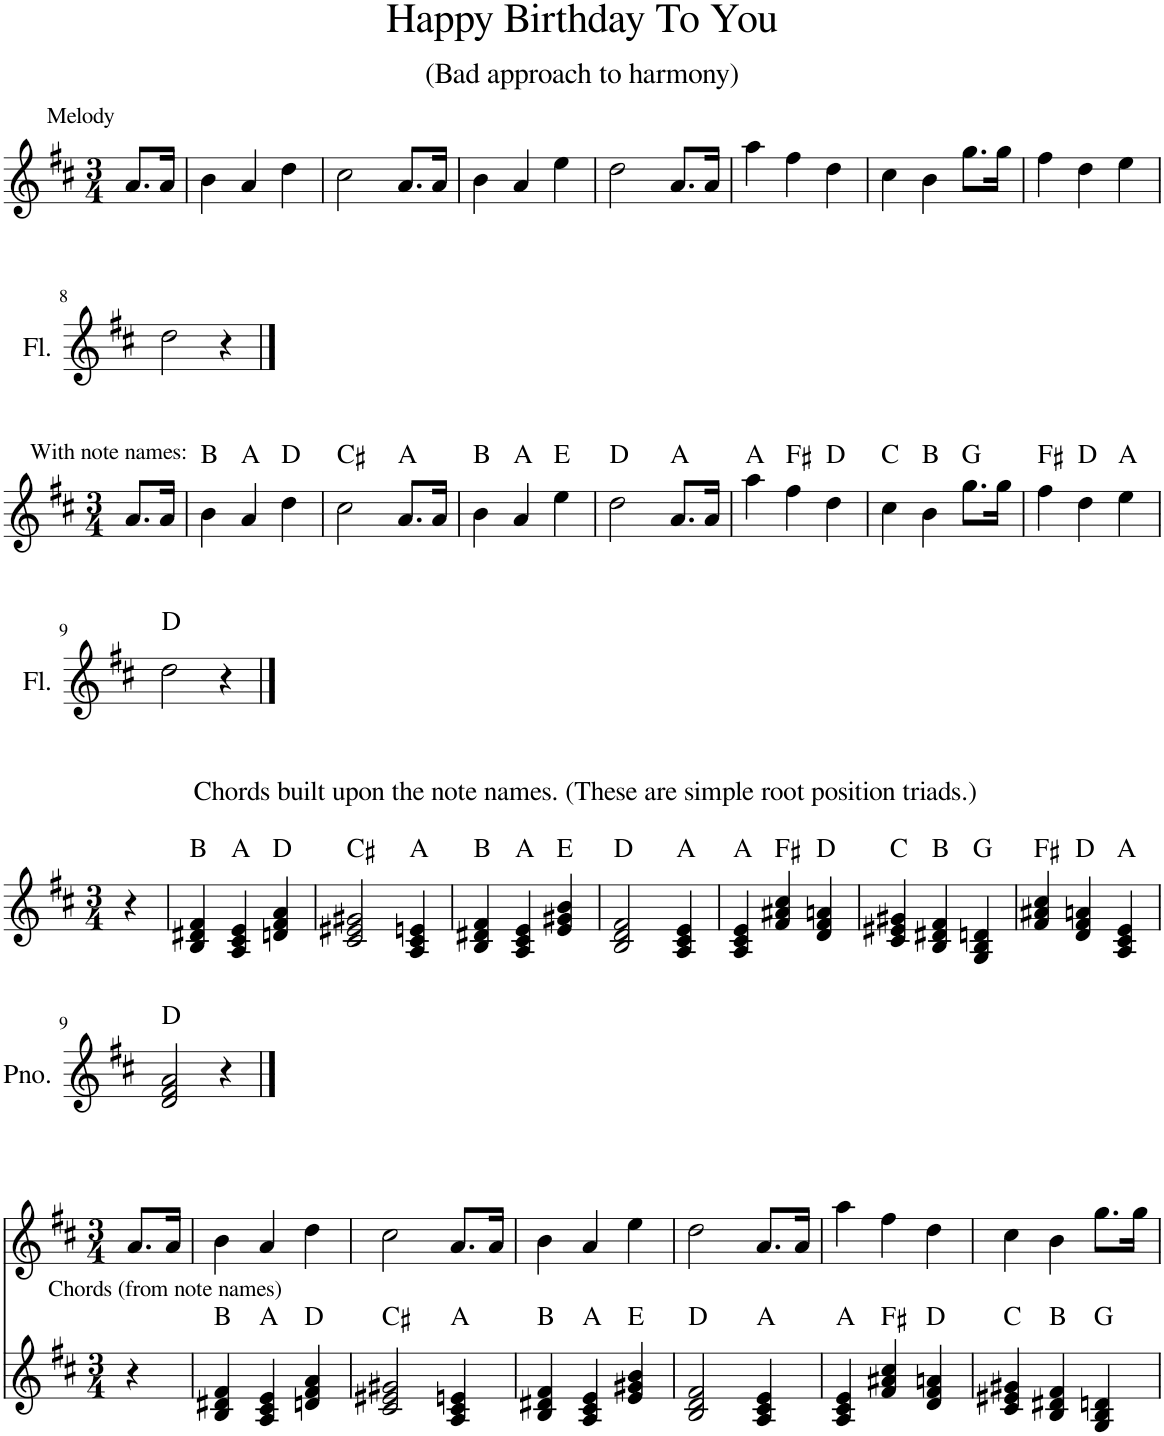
**kern	**harte	**kern	**harte
*part2	*part2	*part1	*part1
*staff2	*	*staff1	*
*I"Piano	*	*I"Flute	*
*I'Pno.	*	*I'Fl.	*
*stria5	*	*	*
*clefG2	*	*clefG2	*
*k[f#c#]	*	*k[f#c#]	*
*M3/4	*	*M3/4	*
=	=	=	=
!	!	!LO:TX:a:t=Melody	!
4r	.	8.a/L	.
.	.	16a/Jk	.
=1	=1	=1	=1
2.r	.	4b\	.
.	.	4a/	.
.	.	4dd\	.
=2	=2	=2	=2
2.r	.	2cc#\	.
.	.	8.a/L	.
.	.	16a/Jk	.
=3	=3	=3	=3
2.r	.	4b\	.
.	.	4a/	.
.	.	4ee\	.
=4	=4	=4	=4
2.r	.	2dd\	.
.	.	8.a/L	.
.	.	16a/Jk	.
=5	=5	=5	=5
2.r	.	4aa\	.
.	.	4ff#\	.
.	.	4dd\	.
=6	=6	=6	=6
2.r	.	4cc#\	.
.	.	4b\	.
.	.	8.gg\L	.
.	.	16gg\Jk	.
=7	=7	=7	=7
2.r	.	4ff#\	.
.	.	4dd\	.
.	.	4ee\	.
!!LO:LB:g=z
=8	=8	=8	=8
2.r	.	2dd\	.
.	.	4r	.
!!LO:LB:g=z
==1	==1	==1	==1
*stria5	*	*	*
*M3/4	*	*M3/4	*
!	!	!LO:TX:a:t=With note names&colon;	!
4r	.	8.a/L	.
.	.	16a/Jk	.
=2	=2	=2	=2
2.r	.	4b\	B:maj
.	.	4a/	A:maj
.	.	4dd\	D:maj
=3	=3	=3	=3
2.r	.	2cc#\	C#:maj
.	.	8.a/L	A:maj
.	.	16a/Jk	.
=4	=4	=4	=4
2.r	.	4b\	B:maj
.	.	4a/	A:maj
.	.	4ee\	E:maj
=5	=5	=5	=5
2.r	.	2dd\	D:maj
.	.	8.a/L	A:maj
.	.	16a/Jk	.
=6	=6	=6	=6
2.r	.	4aa\	A:maj
.	.	4ff#\	F#:maj
.	.	4dd\	D:maj
=7	=7	=7	=7
2.r	.	4cc#\	C:maj
.	.	4b\	B:maj
.	.	8.gg\L	G:maj
.	.	16gg\Jk	.
=8	=8	=8	=8
2.r	.	4ff#\	F#:maj
.	.	4dd\	D:maj
.	.	4ee\	A:maj
!!LO:LB:g=z
=9	=9	=9	=9
2.r	.	2dd\	D:maj
.	.	4r	.
!!LO:LB:g=z
==1	==1	==1	==1
*M3/4	*	*M3/4	*
!	!	!LO:TX:a:t=Chords built upon the note names. (These are simple root position triads.)	!
4r	.	4r	.
=2	=2	=2	=2
4B/ 4d#X/ 4f#/	B:maj	2.r	.
4A/ 4c#/ 4e/	A:maj	.	.
4dn/ 4f#/ 4a/	D:maj	.	.
=3	=3	=3	=3
2c#/ 2e#X/ 2g#X/	C#:maj	2.r	.
4A/ 4c#/ 4en/	A:maj	.	.
=4	=4	=4	=4
4B/ 4d#X/ 4f#/	B:maj	2.r	.
4A/ 4c#/ 4e/	A:maj	.	.
4e/ 4g#X/ 4b/	E:maj	.	.
=5	=5	=5	=5
2B/ 2d/ 2f#/	D:maj	2.r	.
4A/ 4c#/ 4e/	A:maj	.	.
=6	=6	=6	=6
4A/ 4c#/ 4e/	A:maj	2.r	.
4f#/ 4a#X/ 4cc#/	F#:maj	.	.
4d/ 4f#/ 4an/	D:maj	.	.
=7	=7	=7	=7
4c#/ 4e#X/ 4g#X/	C:maj	2.r	.
4B/ 4d#X/ 4f#/	B:maj	.	.
4G/ 4B/ 4dn/	G:maj	.	.
=8	=8	=8	=8
4f#/ 4a#X/ 4cc#/	F#:maj	2.r	.
4d/ 4f#/ 4an/	D:maj	.	.
4A/ 4c#/ 4e/	A:maj	.	.
!!LO:LB:g=z
=9	=9	=9	=9
2d/ 2f#/ 2a/	D:maj	2.r	.
4r	.	.	.
!!LO:LB:g=z
==1	==1	==1	==1
*M3/4	*	*M3/4	*
!LO:TX:a:t=Chords (from note names)	!	!	!
4r	.	8.a/L	.
.	.	16a/Jk	.
=2	=2	=2	=2
4B/ 4d#X/ 4f#/	B:maj	4b\	.
4A/ 4c#/ 4e/	A:maj	4a/	.
4dn/ 4f#/ 4a/	D:maj	4dd\	.
=3	=3	=3	=3
2c#/ 2e#X/ 2g#X/	C#:maj	2cc#\	.
4A/ 4c#/ 4en/	A:maj	8.a/L	.
.	.	16a/Jk	.
=4	=4	=4	=4
4B/ 4d#X/ 4f#/	B:maj	4b\	.
4A/ 4c#/ 4e/	A:maj	4a/	.
4e/ 4g#X/ 4b/	E:maj	4ee\	.
=5	=5	=5	=5
2B/ 2d/ 2f#/	D:maj	2dd\	.
4A/ 4c#/ 4e/	A:maj	8.a/L	.
.	.	16a/Jk	.
=6	=6	=6	=6
4A/ 4c#/ 4e/	A:maj	4aa\	.
4f#/ 4a#X/ 4cc#/	F#:maj	4ff#\	.
4d/ 4f#/ 4an/	D:maj	4dd\	.
=7	=7	=7	=7
4c#/ 4e#X/ 4g#X/	C:maj	4cc#\	.
4B/ 4d#X/ 4f#/	B:maj	4b\	.
4G/ 4B/ 4dn/	G:maj	8.gg\L	.
.	.	16gg\Jk	.
=	=	=	=
*-	*-	*-	*-
